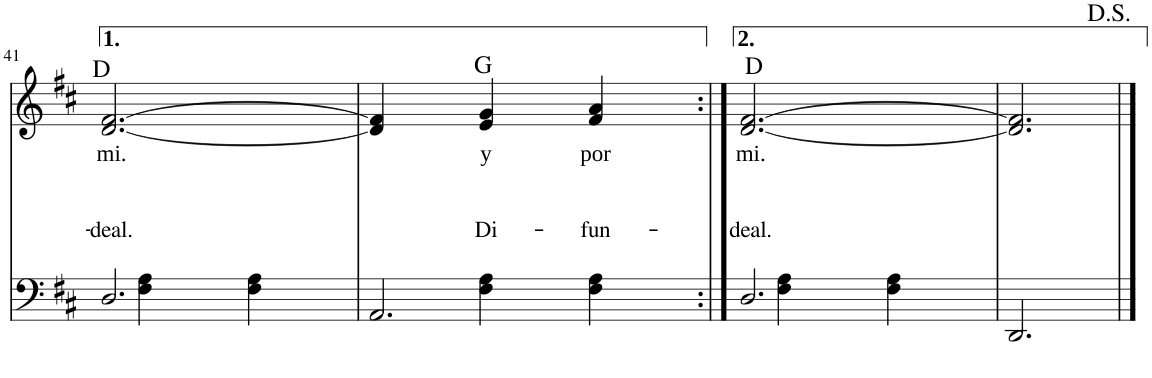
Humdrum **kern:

**kern	**kern	**text	**text	**text	**text	**harte
*part1	*part1	*part1	*part1	*part1	*part1	*part1
*staff2	*staff1	*staff1	*staff1	*staff1	*staff1	*
*I"Piano	*	*	*	*	*	*
*I'Pno	*	*	*	*	*	*
!!LO:PB:g=z
*clefF4	*clefG2	*	*	*	*	*
*k[f#c#]	*k[f#c#]	*	*	*	*	*
*M3/4	*M3/4	*	*	*	*	*
=41	=41	=41	=41	=41	=41	=41
*^	*	*	*	*	*	*
!	!	!	!LO:LY:b	!	!	!LO:LY:b	!
2.D/	4ryy	[2.d/ [>2.f#/	mi.	.	.	-deal.	D:maj
.	4F#\ 4A\	.	.	.	.	.	.
.	4F#\ 4A\	.	.	.	.	.	.
=42	=42	=42	=42	=42	=42	=42	=42
2.AA/	4ryy	4d/] 4f#/]	.	.	.	.	.
!	!	!	!LO:LY:b	!	!	!LO:LY:b	!
.	4F#\ 4A\	4e/ 4g/	y	.	.	Di-	G:maj
!	!	!	!LO:LY:b	!	!	!LO:LY:b	!
.	4F#\ 4A\	4f#/ 4a/	por	.	.	-fun-	.
=43:|!	=43:|!	=43:|!	=43:|!	=43:|!	=43:|!	=43:|!	=43:|!
!	!	!	!LO:LY:b	!	!	!LO:LY:b	!
2.D/	4ryy	[2.d/ [>2.f#/	mi.	.	.	-deal.	D:maj
.	4F#\ 4A\	.	.	.	.	.	.
.	4F#\ 4A\	.	.	.	.	.	.
*v	*v	*	*	*	*	*	*
=44	=44	=44	=44	=44	=44	=44
2.DD/	2.d/] 2.f#/]	.	.	.	.	.
==	==	==	==	==	==	==
*-	*-	*-	*-	*-	*-	*-
